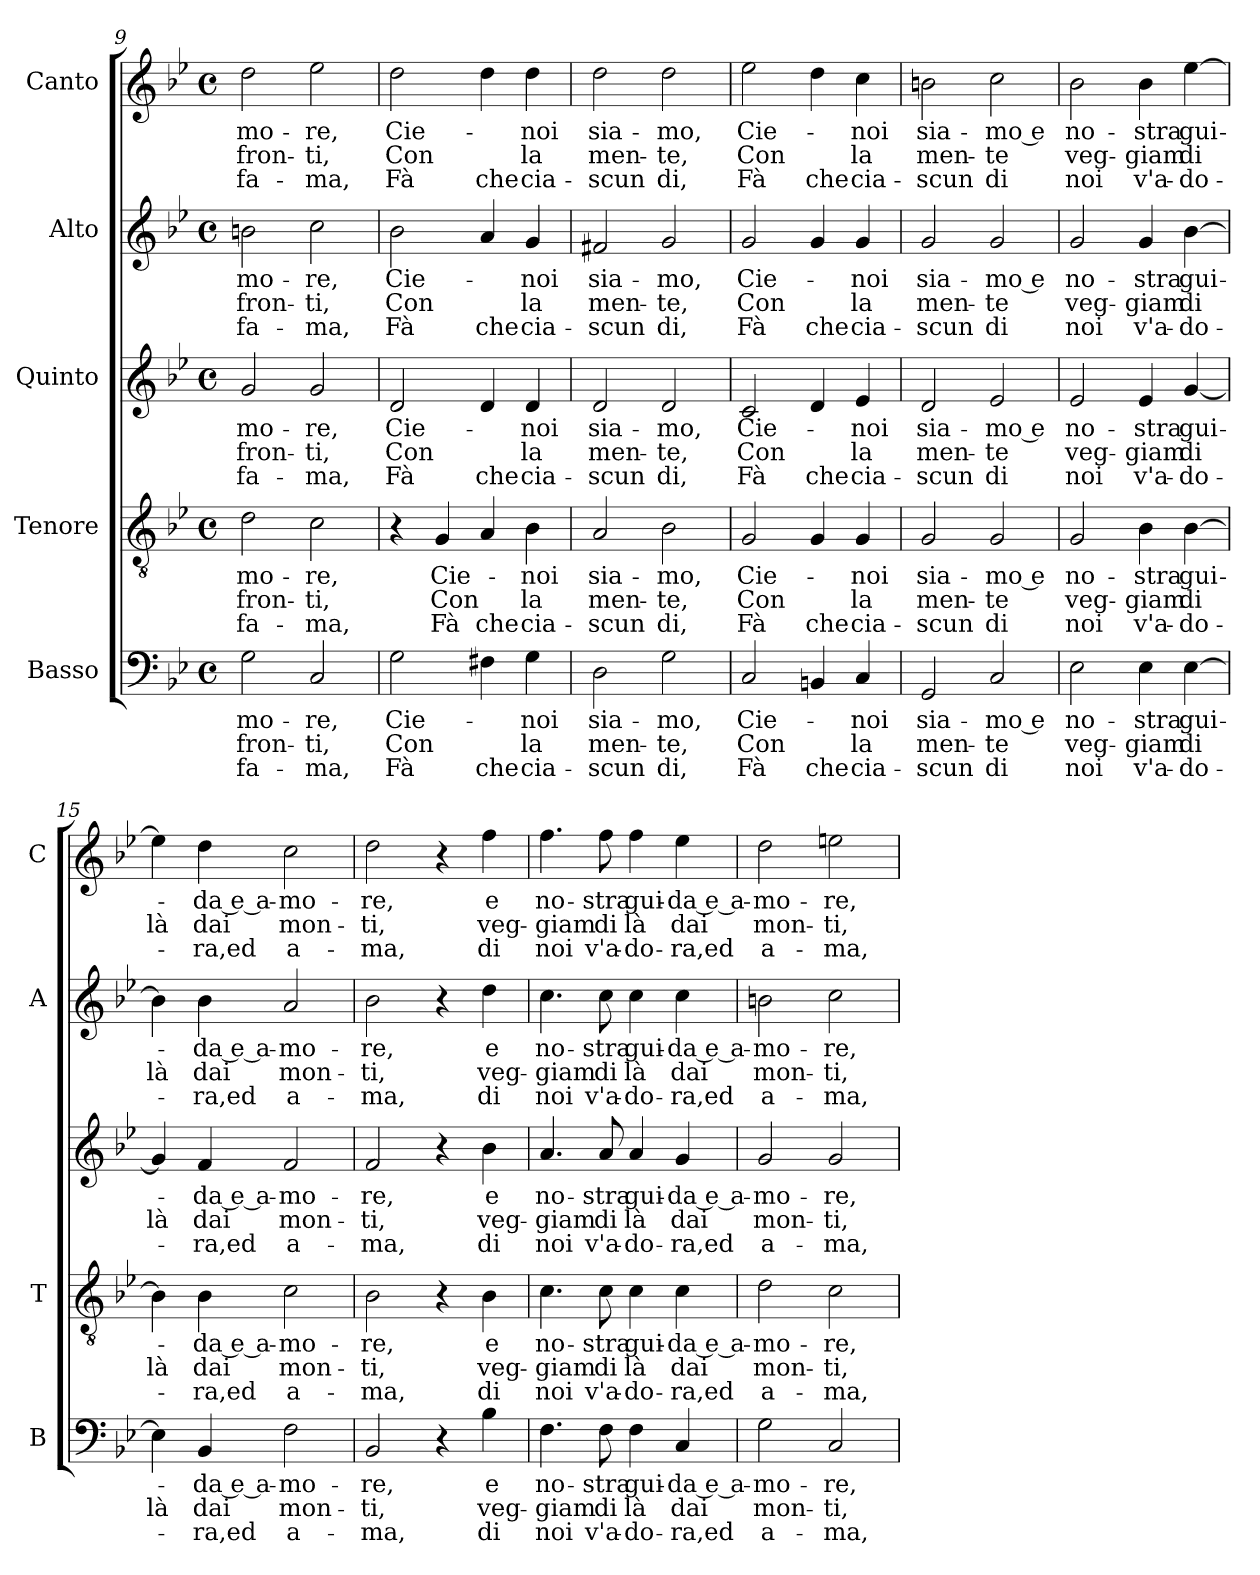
**kern	**text	**text	**text	**kern	**text	**text	**text	**kern	**text	**text	**text	**kern	**text	**text	**text	**kern	**text	**text	**text
*part5	*part5	*part5	*part5	*part4	*part4	*part4	*part4	*part3	*part3	*part3	*part3	*part2	*part2	*part2	*part2	*part1	*part1	*part1	*part1
*staff5	*staff5	*staff5	*staff5	*staff4	*staff4	*staff4	*staff4	*staff3	*staff3	*staff3	*staff3	*staff2	*staff2	*staff2	*staff2	*staff1	*staff1	*staff1	*staff1
*I"Basso	*	*	*	*I"Tenore	*	*	*	*I"Quinto	*	*	*	*I"Alto	*	*	*	*I"Canto	*	*	*
*I'B	*	*	*	*I'T	*	*	*	*	*	*	*	*I'A	*	*	*	*I'C	*	*	*
*clefF4	*	*	*	*clefGv2	*	*	*	*clefG2	*	*	*	*clefG2	*	*	*	*clefG2	*	*	*
*k[b-e-]	*	*	*	*k[b-e-]	*	*	*	*k[b-e-]	*	*	*	*k[b-e-]	*	*	*	*k[b-e-]	*	*	*
*B-:	*	*	*	*B-:	*	*	*	*B-:	*	*	*	*B-:	*	*	*	*B-:	*	*	*
*M4/4	*	*	*	*M4/4	*	*	*	*M4/4	*	*	*	*M4/4	*	*	*	*M4/4	*	*	*
*met(c)	*	*	*	*met(c)	*	*	*	*met(c)	*	*	*	*met(c)	*	*	*	*met(c)	*	*	*
=9	=9	=9	=9	=9	=9	=9	=9	=9	=9	=9	=9	=9	=9	=9	=9	=9	=9	=9	=9
!	!LO:LY:b	!LO:LY:b	!LO:LY:b	!	!LO:LY:b	!LO:LY:b	!LO:LY:b	!	!LO:LY:b	!LO:LY:b	!LO:LY:b	!	!LO:LY:b	!LO:LY:b	!LO:LY:b	!	!LO:LY:b	!LO:LY:b	!LO:LY:b
2G\	-mo-	fron-	fa-	2d\	-mo-	fron-	fa-	2g/	-mo-	fron-	fa-	2bn\	-mo-	fron-	fa-	2dd\	-mo-	fron-	fa-
!	!LO:LY:b	!LO:LY:b	!LO:LY:b	!	!LO:LY:b	!LO:LY:b	!LO:LY:b	!	!LO:LY:b	!LO:LY:b	!LO:LY:b	!	!LO:LY:b	!LO:LY:b	!LO:LY:b	!	!LO:LY:b	!LO:LY:b	!LO:LY:b
2C/	-re,	-ti,	-ma,	2c\	-re,	-ti,	-ma,	2g/	-re,	-ti,	-ma,	2cc\	-re,	-ti,	-ma,	2ee-\	-re,	-ti,	-ma,
=10	=10	=10	=10	=10	=10	=10	=10	=10	=10	=10	=10	=10	=10	=10	=10	=10	=10	=10	=10
!	!LO:LY:b	!LO:LY:b	!LO:LY:b	!	!	!	!	!	!LO:LY:b	!LO:LY:b	!LO:LY:b	!	!LO:LY:b	!LO:LY:b	!LO:LY:b	!	!LO:LY:b	!LO:LY:b	!LO:LY:b
2G\	Cie-	Con	Fà	4r	.	.	.	2d/	Cie-	Con	Fà	2b-\	Cie-	Con	Fà	2dd\	Cie-	Con	Fà
!	!	!	!	!	!LO:LY:b	!LO:LY:b	!LO:LY:b	!	!	!	!	!	!	!	!	!	!	!	!
.	.	.	.	4G/	Cie-	Con	Fà	.	.	.	.	.	.	.	.	.	.	.	.
!	!	!	!LO:LY:b	!	!	!	!LO:LY:b	!	!	!	!LO:LY:b	!	!	!	!LO:LY:b	!	!	!	!LO:LY:b
4F#X\	.	.	che	4A/	.	.	che	4d/	.	.	che	4a/	.	.	che	4dd\	.	.	che
!	!LO:LY:b	!LO:LY:b	!LO:LY:b	!	!LO:LY:b	!LO:LY:b	!LO:LY:b	!	!LO:LY:b	!LO:LY:b	!LO:LY:b	!	!LO:LY:b	!LO:LY:b	!LO:LY:b	!	!LO:LY:b	!LO:LY:b	!LO:LY:b
4G\	noi	la	cia-	4B-\	noi	la	cia-	4d/	noi	la	cia-	4g/	noi	la	cia-	4dd\	noi	la	cia-
=11	=11	=11	=11	=11	=11	=11	=11	=11	=11	=11	=11	=11	=11	=11	=11	=11	=11	=11	=11
!	!LO:LY:b	!LO:LY:b	!LO:LY:b	!	!LO:LY:b	!LO:LY:b	!LO:LY:b	!	!LO:LY:b	!LO:LY:b	!LO:LY:b	!	!LO:LY:b	!LO:LY:b	!LO:LY:b	!	!LO:LY:b	!LO:LY:b	!LO:LY:b
2D\	sia-	men-	-scun	2A/	sia-	men-	-scun	2d/	sia-	men-	-scun	2f#X/	sia-	men-	-scun	2dd\	sia-	men-	-scun
!	!LO:LY:b	!LO:LY:b	!LO:LY:b	!	!LO:LY:b	!LO:LY:b	!LO:LY:b	!	!LO:LY:b	!LO:LY:b	!LO:LY:b	!	!LO:LY:b	!LO:LY:b	!LO:LY:b	!	!LO:LY:b	!LO:LY:b	!LO:LY:b
2G\	-mo,	-te,	di,	2B-\	-mo,	-te,	di,	2d/	-mo,	-te,	di,	2g/	-mo,	-te,	di,	2dd\	-mo,	-te,	di,
=12	=12	=12	=12	=12	=12	=12	=12	=12	=12	=12	=12	=12	=12	=12	=12	=12	=12	=12	=12
!	!LO:LY:b	!LO:LY:b	!LO:LY:b	!	!LO:LY:b	!LO:LY:b	!LO:LY:b	!	!LO:LY:b	!LO:LY:b	!LO:LY:b	!	!LO:LY:b	!LO:LY:b	!LO:LY:b	!	!LO:LY:b	!LO:LY:b	!LO:LY:b
2C/	Cie-	Con	Fà	2G/	Cie-	Con	Fà	2c/	Cie-	Con	Fà	2g/	Cie-	Con	Fà	2ee-\	Cie-	Con	Fà
!	!	!	!LO:LY:b	!	!	!	!LO:LY:b	!	!	!	!LO:LY:b	!	!	!	!LO:LY:b	!	!	!	!LO:LY:b
4BBn/	.	.	che	4G/	.	.	che	4d/	.	.	che	4g/	.	.	che	4dd\	.	.	che
!	!LO:LY:b	!LO:LY:b	!LO:LY:b	!	!LO:LY:b	!LO:LY:b	!LO:LY:b	!	!LO:LY:b	!LO:LY:b	!LO:LY:b	!	!LO:LY:b	!LO:LY:b	!LO:LY:b	!	!LO:LY:b	!LO:LY:b	!LO:LY:b
4C/	noi	la	cia-	4G/	noi	la	cia-	4e-/	noi	la	cia-	4g/	noi	la	cia-	4cc\	noi	la	cia-
=13	=13	=13	=13	=13	=13	=13	=13	=13	=13	=13	=13	=13	=13	=13	=13	=13	=13	=13	=13
!	!LO:LY:b	!LO:LY:b	!LO:LY:b	!	!LO:LY:b	!LO:LY:b	!LO:LY:b	!	!LO:LY:b	!LO:LY:b	!LO:LY:b	!	!LO:LY:b	!LO:LY:b	!LO:LY:b	!	!LO:LY:b	!LO:LY:b	!LO:LY:b
2GG/	sia-	men-	-scun	2G/	sia-	men-	-scun	2d/	sia-	men-	-scun	2g/	sia-	men-	-scun	2bn\	sia-	men-	-scun
!	!LO:LY:b	!LO:LY:b	!LO:LY:b	!	!LO:LY:b	!LO:LY:b	!LO:LY:b	!	!LO:LY:b	!LO:LY:b	!LO:LY:b	!	!LO:LY:b	!LO:LY:b	!LO:LY:b	!	!LO:LY:b	!LO:LY:b	!LO:LY:b
2C/	-mo e	-te	di	2G/	-mo e	-te	di	2e-/	-mo e	-te	di	2g/	-mo e	-te	di	2cc\	-mo e	-te	di
!!LO:PB:g=z
=14	=14	=14	=14	=14	=14	=14	=14	=14	=14	=14	=14	=14	=14	=14	=14	=14	=14	=14	=14
!	!LO:LY:b	!LO:LY:b	!LO:LY:b	!	!LO:LY:b	!LO:LY:b	!LO:LY:b	!	!LO:LY:b	!LO:LY:b	!LO:LY:b	!	!LO:LY:b	!LO:LY:b	!LO:LY:b	!	!LO:LY:b	!LO:LY:b	!LO:LY:b
2E-\	no-	veg-	noi	2G/	no-	veg-	noi	2e-/	no-	veg-	noi	2g/	no-	veg-	noi	2b-\	no-	veg-	noi
!	!LO:LY:b	!LO:LY:b	!LO:LY:b	!	!LO:LY:b	!LO:LY:b	!LO:LY:b	!	!LO:LY:b	!LO:LY:b	!LO:LY:b	!	!LO:LY:b	!LO:LY:b	!LO:LY:b	!	!LO:LY:b	!LO:LY:b	!LO:LY:b
4E-\	-stra	-giam	v'a-	4B-\	-stra	-giam	v'a-	4e-/	-stra	-giam	v'a-	4g/	-stra	-giam	v'a-	4b-\	-stra	-giam	v'a-
!	!LO:LY:b	!LO:LY:b	!LO:LY:b	!	!LO:LY:b	!LO:LY:b	!LO:LY:b	!	!LO:LY:b	!LO:LY:b	!LO:LY:b	!	!LO:LY:b	!LO:LY:b	!LO:LY:b	!	!LO:LY:b	!LO:LY:b	!LO:LY:b
[4E-\	gui-	di	-do-	[4B-\	gui-	di	-do-	[4g/	gui-	di	-do-	[4b-\	gui-	di	-do-	[4ee-\	gui-	di	-do-
=15	=15	=15	=15	=15	=15	=15	=15	=15	=15	=15	=15	=15	=15	=15	=15	=15	=15	=15	=15
!	!	!LO:LY:b	!	!	!	!LO:LY:b	!	!	!	!LO:LY:b	!	!	!	!LO:LY:b	!	!	!	!LO:LY:b	!
4E-\]	.	là	.	4B-\]	.	là	.	4g/]	.	là	.	4b-\]	.	là	.	4ee-\]	.	là	.
!	!LO:LY:b	!LO:LY:b	!LO:LY:b	!	!LO:LY:b	!LO:LY:b	!LO:LY:b	!	!LO:LY:b	!LO:LY:b	!LO:LY:b	!	!LO:LY:b	!LO:LY:b	!LO:LY:b	!	!LO:LY:b	!LO:LY:b	!LO:LY:b
4BB-/	-da e a-	dai	-ra,ed	4B-\	-da e a-	dai	-ra,ed	4f/	-da e a-	dai	-ra,ed	4b-\	-da e a-	dai	-ra,ed	4dd\	-da e a-	dai	-ra,ed
!	!LO:LY:b	!LO:LY:b	!LO:LY:b	!	!LO:LY:b	!LO:LY:b	!LO:LY:b	!	!LO:LY:b	!LO:LY:b	!LO:LY:b	!	!LO:LY:b	!LO:LY:b	!LO:LY:b	!	!LO:LY:b	!LO:LY:b	!LO:LY:b
2F\	-mo-	mon-	a-	2c\	-mo-	mon-	a-	2f/	-mo-	mon-	a-	2a/	-mo-	mon-	a-	2cc\	-mo-	mon-	a-
=16	=16	=16	=16	=16	=16	=16	=16	=16	=16	=16	=16	=16	=16	=16	=16	=16	=16	=16	=16
!	!LO:LY:b	!LO:LY:b	!LO:LY:b	!	!LO:LY:b	!LO:LY:b	!LO:LY:b	!	!LO:LY:b	!LO:LY:b	!LO:LY:b	!	!LO:LY:b	!LO:LY:b	!LO:LY:b	!	!LO:LY:b	!LO:LY:b	!LO:LY:b
2BB-/	-re,	-ti,	-ma,	2B-\	-re,	-ti,	-ma,	2f/	-re,	-ti,	-ma,	2b-\	-re,	-ti,	-ma,	2dd\	-re,	-ti,	-ma,
4r	.	.	.	4r	.	.	.	4r	.	.	.	4r	.	.	.	4r	.	.	.
!	!LO:LY:b	!LO:LY:b	!LO:LY:b	!	!LO:LY:b	!LO:LY:b	!LO:LY:b	!	!LO:LY:b	!LO:LY:b	!LO:LY:b	!	!LO:LY:b	!LO:LY:b	!LO:LY:b	!	!LO:LY:b	!LO:LY:b	!LO:LY:b
4B-\	e	veg-	di	4B-\	e	veg-	di	4b-\	e	veg-	di	4dd\	e	veg-	di	4ff\	e	veg-	di
=17	=17	=17	=17	=17	=17	=17	=17	=17	=17	=17	=17	=17	=17	=17	=17	=17	=17	=17	=17
!	!LO:LY:b	!LO:LY:b	!LO:LY:b	!	!LO:LY:b	!LO:LY:b	!LO:LY:b	!	!LO:LY:b	!LO:LY:b	!LO:LY:b	!	!LO:LY:b	!LO:LY:b	!LO:LY:b	!	!LO:LY:b	!LO:LY:b	!LO:LY:b
4.F\	no-	-giam	noi	4.c\	no-	-giam	noi	4.a/	no-	-giam	noi	4.cc\	no-	-giam	noi	4.ff\	no-	-giam	noi
!	!LO:LY:b	!LO:LY:b	!LO:LY:b	!	!LO:LY:b	!LO:LY:b	!LO:LY:b	!	!LO:LY:b	!LO:LY:b	!LO:LY:b	!	!LO:LY:b	!LO:LY:b	!LO:LY:b	!	!LO:LY:b	!LO:LY:b	!LO:LY:b
8F\	-stra	di	v'a-	8c\	-stra	di	v'a-	8a/	-stra	di	v'a-	8cc\	-stra	di	v'a-	8ff\	-stra	di	v'a-
!	!LO:LY:b	!LO:LY:b	!LO:LY:b	!	!LO:LY:b	!LO:LY:b	!LO:LY:b	!	!LO:LY:b	!LO:LY:b	!LO:LY:b	!	!LO:LY:b	!LO:LY:b	!LO:LY:b	!	!LO:LY:b	!LO:LY:b	!LO:LY:b
4F\	gui-	là	-do-	4c\	gui-	là	-do-	4a/	gui-	là	-do-	4cc\	gui-	là	-do-	4ff\	gui-	là	-do-
!	!LO:LY:b	!LO:LY:b	!LO:LY:b	!	!LO:LY:b	!LO:LY:b	!LO:LY:b	!	!LO:LY:b	!LO:LY:b	!LO:LY:b	!	!LO:LY:b	!LO:LY:b	!LO:LY:b	!	!LO:LY:b	!LO:LY:b	!LO:LY:b
4C/	-da e a-	dai	-ra,ed	4c\	-da e a-	dai	-ra,ed	4g/	-da e a-	dai	-ra,ed	4cc\	-da e a-	dai	-ra,ed	4ee-\	-da e a-	dai	-ra,ed
=18	=18	=18	=18	=18	=18	=18	=18	=18	=18	=18	=18	=18	=18	=18	=18	=18	=18	=18	=18
!	!LO:LY:b	!LO:LY:b	!LO:LY:b	!	!LO:LY:b	!LO:LY:b	!LO:LY:b	!	!LO:LY:b	!LO:LY:b	!LO:LY:b	!	!LO:LY:b	!LO:LY:b	!LO:LY:b	!	!LO:LY:b	!LO:LY:b	!LO:LY:b
2G\	-mo-	mon-	a-	2d\	-mo-	mon-	a-	2g/	-mo-	mon-	a-	2bn\	-mo-	mon-	a-	2dd\	-mo-	mon-	a-
!	!LO:LY:b	!LO:LY:b	!LO:LY:b	!	!LO:LY:b	!LO:LY:b	!LO:LY:b	!	!LO:LY:b	!LO:LY:b	!LO:LY:b	!	!LO:LY:b	!LO:LY:b	!LO:LY:b	!	!LO:LY:b	!LO:LY:b	!LO:LY:b
2C/	-re,	-ti,	-ma,	2c\	-re,	-ti,	-ma,	2g/	-re,	-ti,	-ma,	2cc\	-re,	-ti,	-ma,	2een\	-re,	-ti,	-ma,
=	=	=	=	=	=	=	=	=	=	=	=	=	=	=	=	=	=	=	=
*-	*-	*-	*-	*-	*-	*-	*-	*-	*-	*-	*-	*-	*-	*-	*-	*-	*-	*-	*-
